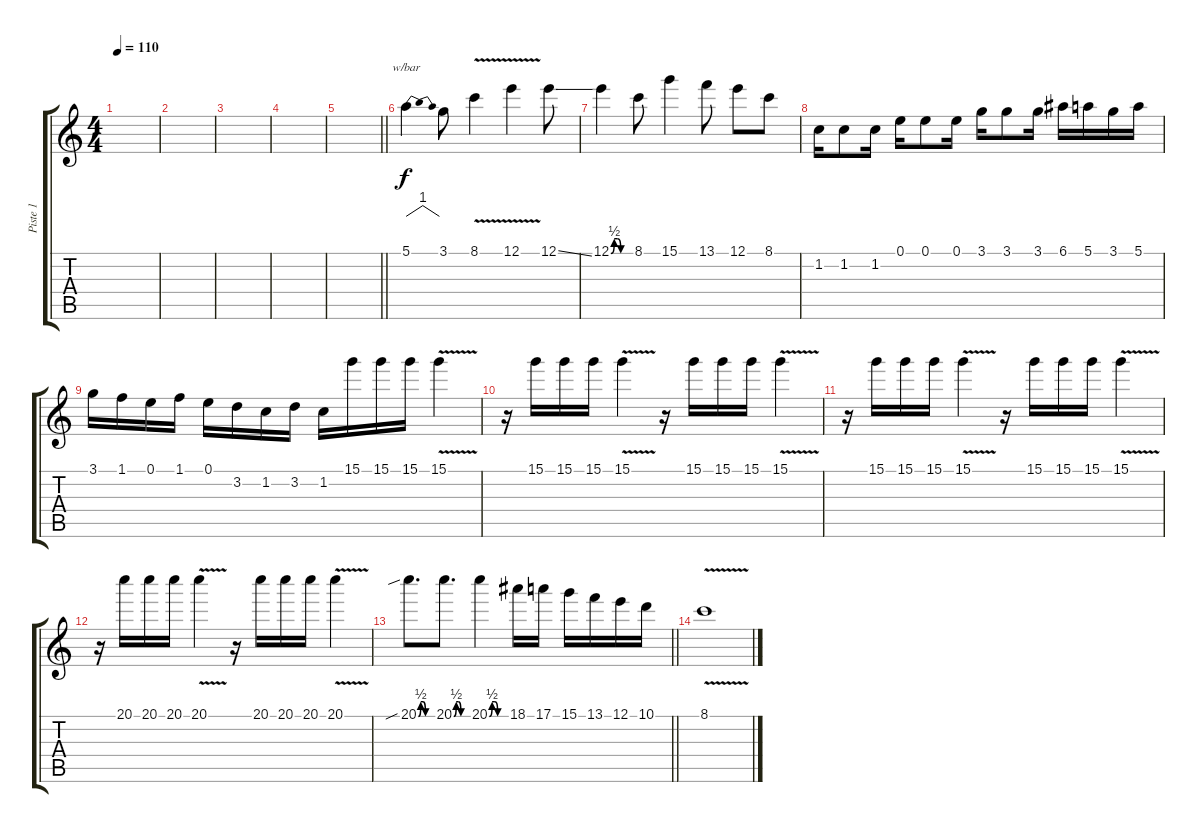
\track ("Piste 1" "Piste 1") {instrument distortionguitar}
\staff {score tabs}
\tuning (E4 B3 G3 D3 A2 E2) {hide}
\ts (4 4)
\tempo 110
\clef g2
\ks c
|
|
|
|
\barLineRight lightlight
|
\section ("" "")
5.1.4{tbe (dip default 0 0 30 4 60 0)} 3.1.8 8.1{v}.4 12.1{v}.4 12.1{ss}.8 |
12.1{be (custom 0 0 10 2 20 2 30 0 60 0)}.4 8.1.8 15.1.4 13.1.8 12.1.8 8.1.8 |
1.2.16 1.2.8 1.2.16 0.1.16 0.1.8 0.1.16 3.1.16 3.1.8 3.1.16 6.1.16 5.1.16 3.1.16 5.1.16 |
3.1.16 1.1.16 0.1.16 1.1.16 0.1.16 3.2.16 1.2.16 3.2.16 1.2.16 15.1.16 15.1.16 15.1.16 15.1{v}.4 |
r.16 15.1.16 15.1.16 15.1.16 15.1{v}.4 r.16 15.1.16 15.1.16 15.1.16 15.1{v}.4 |
r.16 15.1.16 15.1.16 15.1.16 15.1{v}.4 r.16 15.1.16 15.1.16 15.1.16 15.1{v}.4 |
r.16 20.1.16 20.1.16 20.1.16 20.1{v}.4 r.16 20.1.16 20.1.16 20.1.16 20.1{v}.4 |
\barLineRight lightlight
20.1{be (custom 0 0 10 2 20 2 30 0 60 0) sib}.8{d} 20.1{be (custom 0 0 10 2 20 2 30 0 60 0)}.8{d} 20.1{be (custom 0 0 10 2 20 2 30 0 60 0)}.4 18.1.16 17.1.16 15.1.16 13.1.16 12.1.16 10.1.16 |
\section ("" "")
8.1{v}.1
